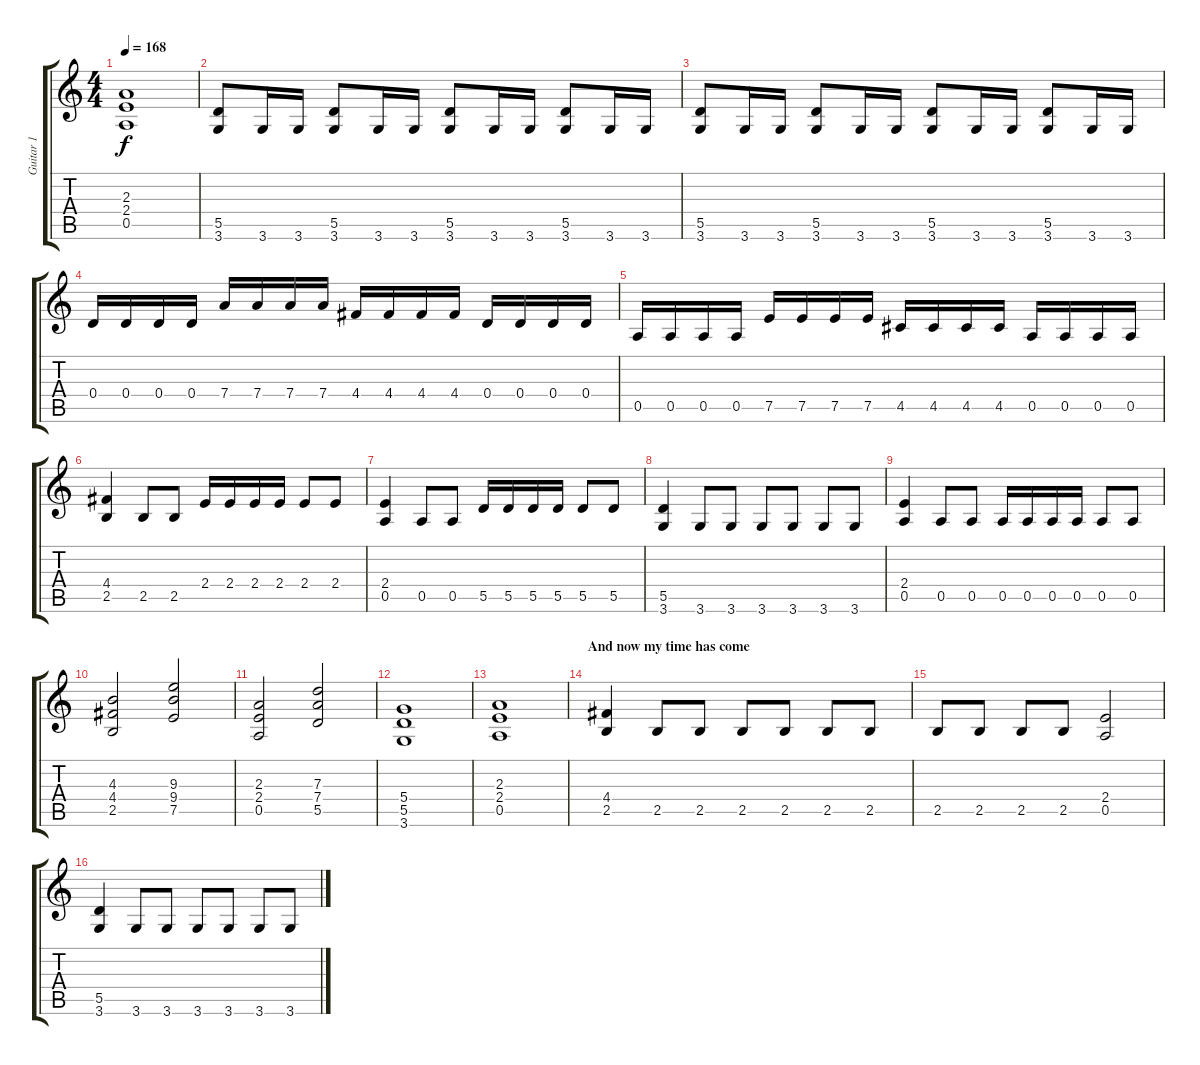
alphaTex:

\track ("Guitar 1" "Guitar 1") {instrument overdrivenguitar}
\staff {score tabs}
\tuning (E4 B3 G3 D3 A2 E2) {hide}
\ts (4 4)
\tempo 168
\clef g2
\ks c
(2.3 2.4 0.5).1{dy f} |
(5.5 3.6).8 3.6.16 3.6.16 (5.5 3.6).8 3.6.16 3.6.16 (5.5 3.6).8 3.6.16 3.6.16 (5.5 3.6).8 3.6.16 3.6.16 |
(5.5 3.6).8 3.6.16 3.6.16 (5.5 3.6).8 3.6.16 3.6.16 (5.5 3.6).8 3.6.16 3.6.16 (5.5 3.6).8 3.6.16 3.6.16 |
0.4.16 0.4.16 0.4.16 0.4.16 7.4.16 7.4.16 7.4.16 7.4.16 4.4.16 4.4.16 4.4.16 4.4.16 0.4.16 0.4.16 0.4.16 0.4.16 |
0.5.16 0.5.16 0.5.16 0.5.16 7.5.16 7.5.16 7.5.16 7.5.16 4.5.16 4.5.16 4.5.16 4.5.16 0.5.16 0.5.16 0.5.16 0.5.16 |
\section ("" "")
(4.4 2.5).4 2.5.8 2.5.8 2.4.16 2.4.16 2.4.16 2.4.16 2.4.8 2.4.8 |
(2.4 0.5).4 0.5.8 0.5.8 5.5.16 5.5.16 5.5.16 5.5.16 5.5.8 5.5.8 |
(5.5 3.6).4 3.6.8 3.6.8 3.6.8 3.6.8 3.6.8 3.6.8 |
(2.4 0.5).4 0.5.8 0.5.8 0.5.16 0.5.16 0.5.16 0.5.16 0.5.8 0.5.8 |
(4.3 4.4 2.5).2 (9.3 9.4 7.5).2 |
(2.3 2.4 0.5).2 (7.3 7.4 5.5).2 |
(5.4 5.5 3.6).1 |
(2.3 2.4 0.5).1 |
\section ("" "And now my time has come")
(4.4 2.5).4 2.5.8 2.5.8 2.5.8 2.5.8 2.5.8 2.5.8 |
2.5.8 2.5.8 2.5.8 2.5.8 (2.4 0.5).2 |
(5.5 3.6).4 3.6.8 3.6.8 3.6.8 3.6.8 3.6.8 3.6.8
